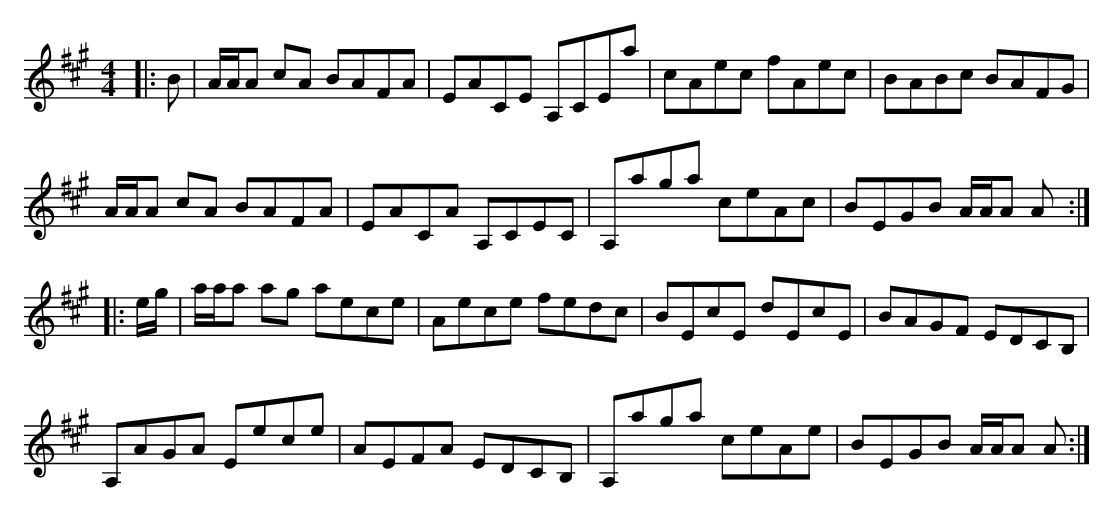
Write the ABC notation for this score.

X:1
M:4/4
K:A
|:B|A/A/A cA BAFA|EACE A,CEa|cAec fAec|BABc BAFG|
A/A/A cA BAFA|EACA A,CEC|A,aga ceAc|BEGB A/A/A A:|
|:e/g/|a/a/a ag aece|Aece fedc|BEcE dEcE|BAGF EDCB,|
A,AGA Eece|AEFA EDCB,|A,aga ceAe|BEGB A/A/A A:|
